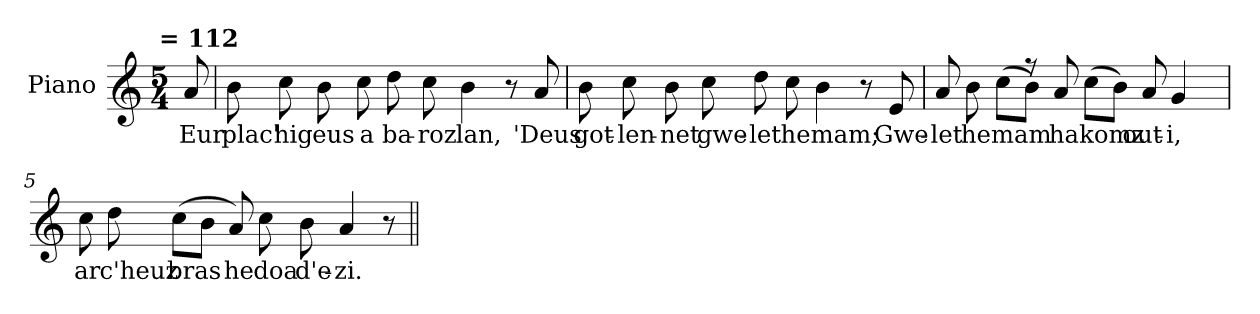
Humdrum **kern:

**kern	**text
*part1	*part1
*staff1	*staff1
*I"Piano	*
*I'Pno	*
*clefG2	*
*k[]	*
!!LO:TX:omd:t= = 112
*M5/4	*
*MM112	*
=1	=1
8a/	Eur
=2	=2
8b\	plac'
8cc\	hig
8b\	eus
8cc\	a
8dd\	ba-
8cc\	-roz
4b\	lan,
8r	.
8a/	'Deus
=3	=3
8b\	got-
8cc\	-len-
8b\	-net
8cc\	gwe-
8dd\	-let
8cc\	he
4b\	mam;
8r	.
8e/	Gwe-
=4	=4
*^	*
8a/	8ryy	-let
4ryy	8b\	he
.	(<8cc\L	mam
8r	8b\J)	.
8a/	8ryy	ha
4ryy	(<8cc\L	komz
.	8b\J)	.
8a/	4ryy	out-
4g/	.	-i,
.	8ryy	.
*v	*v	*
=5	=5
8cc\	ar
8dd\	c'heuz
(>8cc\L	bras
8b\J	.
8a/)	he
8cc\	doa
8b\	d'e-
4a/	-zi.
8r	.
=||	=||
*-	*-
